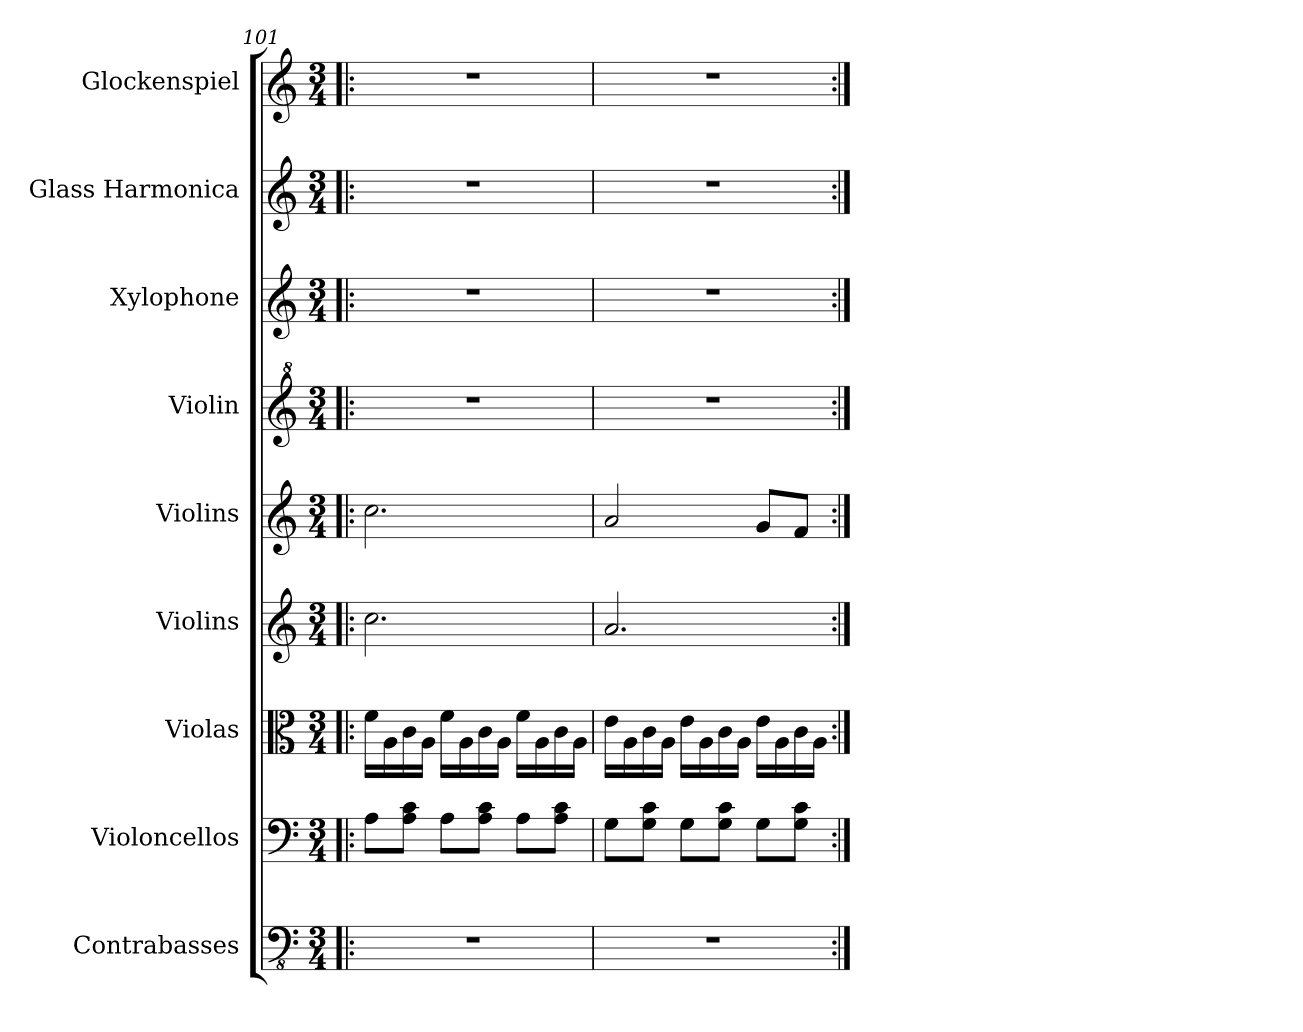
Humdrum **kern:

**kern	**kern	**kern	**kern	**kern	**kern	**kern	**kern	**kern
*part9	*part8	*part7	*part6	*part5	*part4	*part3	*part2	*part1
*staff9	*staff8	*staff7	*staff6	*staff5	*staff4	*staff3	*staff2	*staff1
*I"Contrabasses	*I"Violoncellos	*I"Violas	*I"Violins	*I"Violins	*I"Violin	*I"Xylophone	*I"Glass Harmonica	*I"Glockenspiel
*I'Cbs.	*I'Vcs.	*I'Vlas.	*I'Vlns.	*I'Vlns.	*I'Vln.	*I'Xyl.	*I'Gla. Har.	*I'Glk.
*clefFv4	*clefF4	*clefC3	*clefG2	*clefG2	*clefG^2	*clefG2	*clefG2	*clefG2
*	*	*	*	*	*	*ITrd-7c-12	*	*ITrd-14c-24
*k[]	*k[]	*k[]	*k[]	*k[]	*k[]	*k[]	*k[]	*k[]
*M3/4	*M3/4	*M3/4	*M3/4	*M3/4	*M3/4	*M3/4	*M3/4	*M3/4
=101!|:	=101!|:	=101!|:	=101!|:	=101!|:	=101!|:	=101!|:	=101!|:	=101!|:
2.r	8A\L	16f\LL	2.cc\	2.cc\	2.r	2.r	2.r	2.r
.	.	16A\	.	.	.	.	.	.
.	8A\ 8c\J	16c\	.	.	.	.	.	.
.	.	16A\JJ	.	.	.	.	.	.
.	8A\L	16f\LL	.	.	.	.	.	.
.	.	16A\	.	.	.	.	.	.
.	8A\ 8c\J	16c\	.	.	.	.	.	.
.	.	16A\JJ	.	.	.	.	.	.
.	8A\L	16f\LL	.	.	.	.	.	.
.	.	16A\	.	.	.	.	.	.
.	8A\ 8c\J	16c\	.	.	.	.	.	.
.	.	16A\JJ	.	.	.	.	.	.
!!LO:PB:g=z
=102	=102	=102	=102	=102	=102	=102	=102	=102
2.r	8G\L	16e\LL	2.a/	2a/	2.r	2.r	2.r	2.r
.	.	16A\	.	.	.	.	.	.
.	8G\ 8c\J	16c\	.	.	.	.	.	.
.	.	16A\JJ	.	.	.	.	.	.
.	8G\L	16e\LL	.	.	.	.	.	.
.	.	16A\	.	.	.	.	.	.
.	8G\ 8c\J	16c\	.	.	.	.	.	.
.	.	16A\JJ	.	.	.	.	.	.
.	8G\L	16e\LL	.	8g/L	.	.	.	.
.	.	16A\	.	.	.	.	.	.
.	8G\ 8c\J	16c\	.	8f/J	.	.	.	.
.	.	16A\JJ	.	.	.	.	.	.
=:|!	=:|!	=:|!	=:|!	=:|!	=:|!	=:|!	=:|!	=:|!
*-	*-	*-	*-	*-	*-	*-	*-	*-
